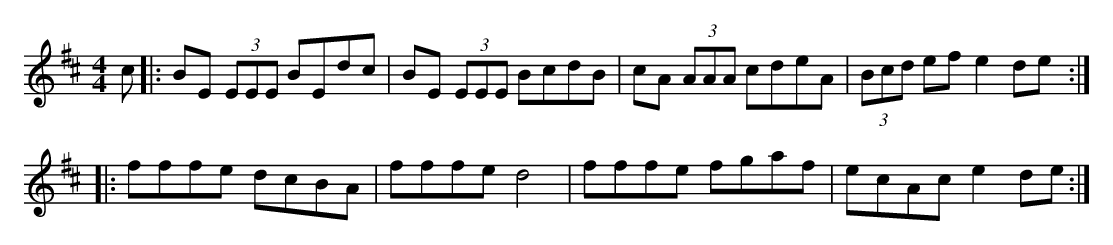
X:1
M:4/4
K:Edor
c|:BE (3EEE BEdc|BE (3EEE BcdB|cA (3AAA cdeA|(3Bcd ef e2de:|
|:fffe dcBA|fffe d4|fffe fgaf|ecAc e2de:|
